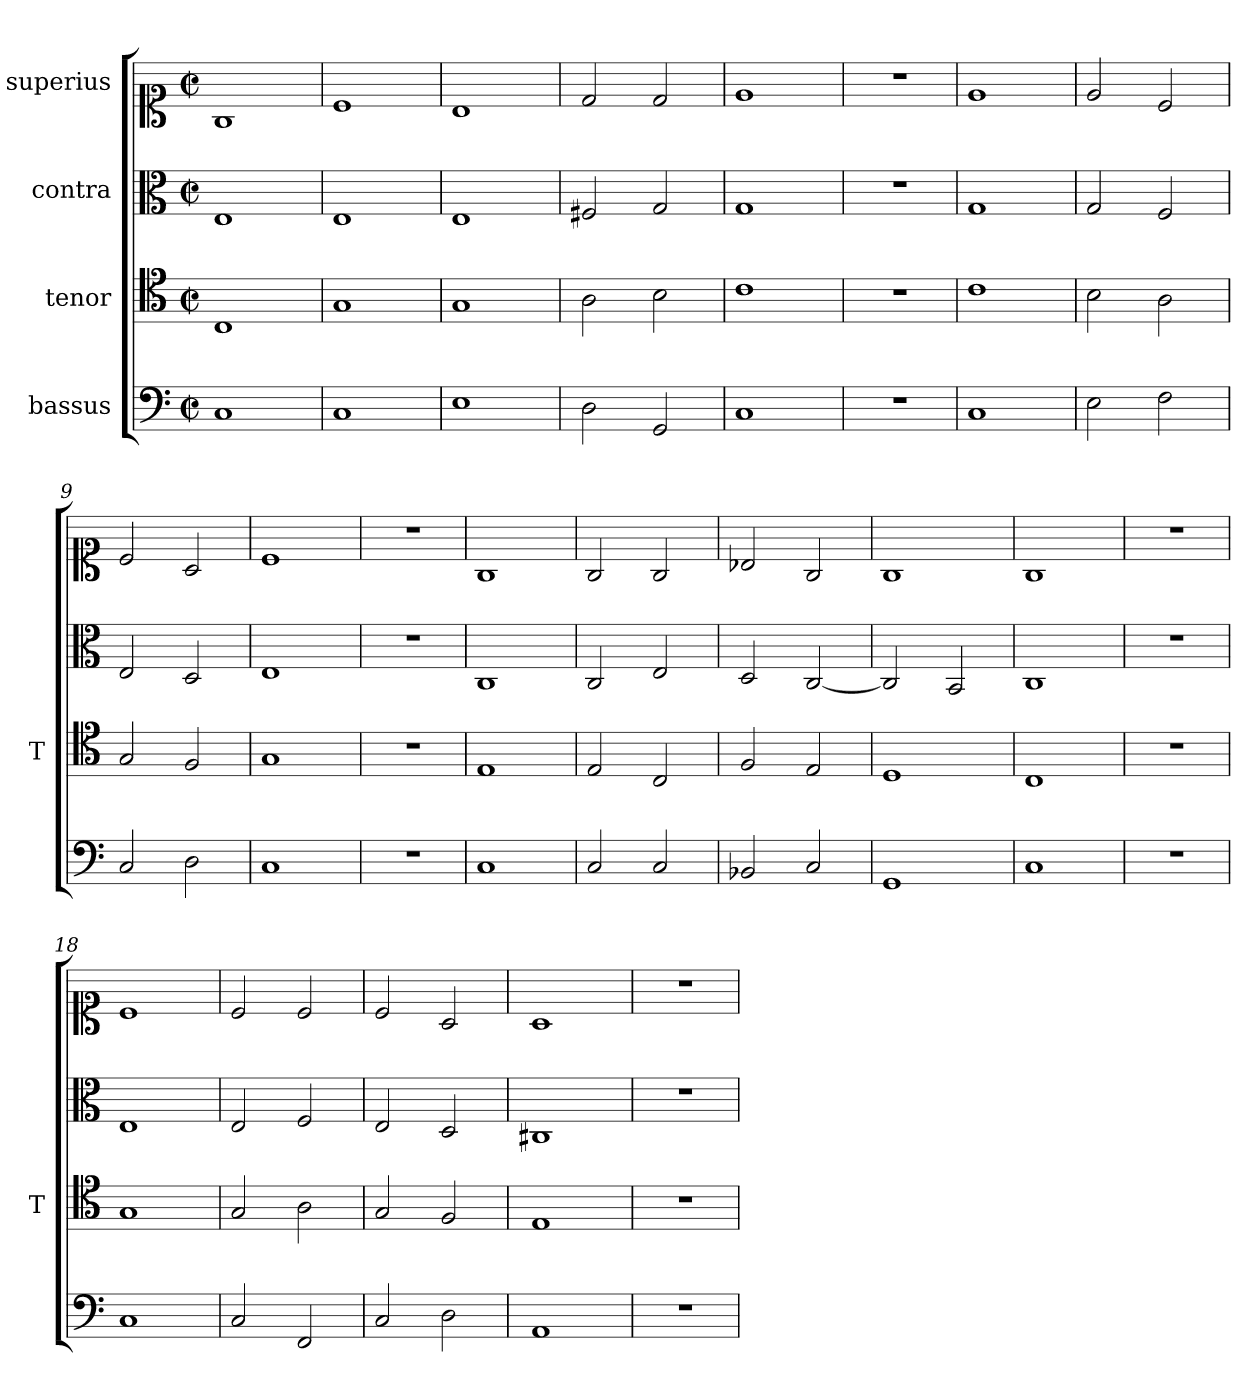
**kern	**kern	**kern	**kern
*part4	*part3	*part2	*part1
*staff4	*staff3	*staff2	*staff1
*I"bassus	*I"tenor	*I"contra	*I"superius
*	*I'T	*	*
*clefF4	*clefC4	*clefC3	*clefC1
*M2/2	*M2/2	*M2/2	*M2/2
*met(c|)	*met(c|)	*met(c|)	*met(c|)
=1	=1	=1	=1
1C	1C	1E	1G
=2	=2	=2	=2
1C	1G	1E	1c
=3	=3	=3	=3
1E	1G	1E	1B
=4	=4	=4	=4
2D	2A	2F#X	2d
2GG	2B	2G	2d
=5	=5	=5	=5
1C	1c	1G	1e
=6	=6	=6	=6
1r	1r	1r	1r
=7	=7	=7	=7
1C	1c	1G	1e
=8	=8	=8	=8
2E	2B	2G	2e
2F	2A	2F	2c
=9	=9	=9	=9
2C	2G	2E	2c
2D	2F	2D	2A
=10	=10	=10	=10
1C	1G	1E	1c
=11	=11	=11	=11
1r	1r	1r	1r
=12	=12	=12	=12
1C	1E	1C	1G
=13	=13	=13	=13
2C	2E	2C	2G
2C	2C	2E	2G
=14	=14	=14	=14
2BB-X	2F	2D	2B-X
2C	2E	[2C	2G
=15	=15	=15	=15
1GG	1D	2C]	1G
.	.	2BB	.
=16	=16	=16	=16
1C	1C	1C	1G
=17	=17	=17	=17
1r	1r	1r	1r
=18	=18	=18	=18
1C	1G	1E	1c
=19	=19	=19	=19
2C	2G	2E	2c
2FF	2A	2F	2c
=20	=20	=20	=20
2C	2G	2E	2c
2D	2F	2D	2A
=21	=21	=21	=21
1AA	1E	1C#X	1A
=22	=22	=22	=22
1r	1r	1r	1r
=	=	=	=
*-	*-	*-	*-
